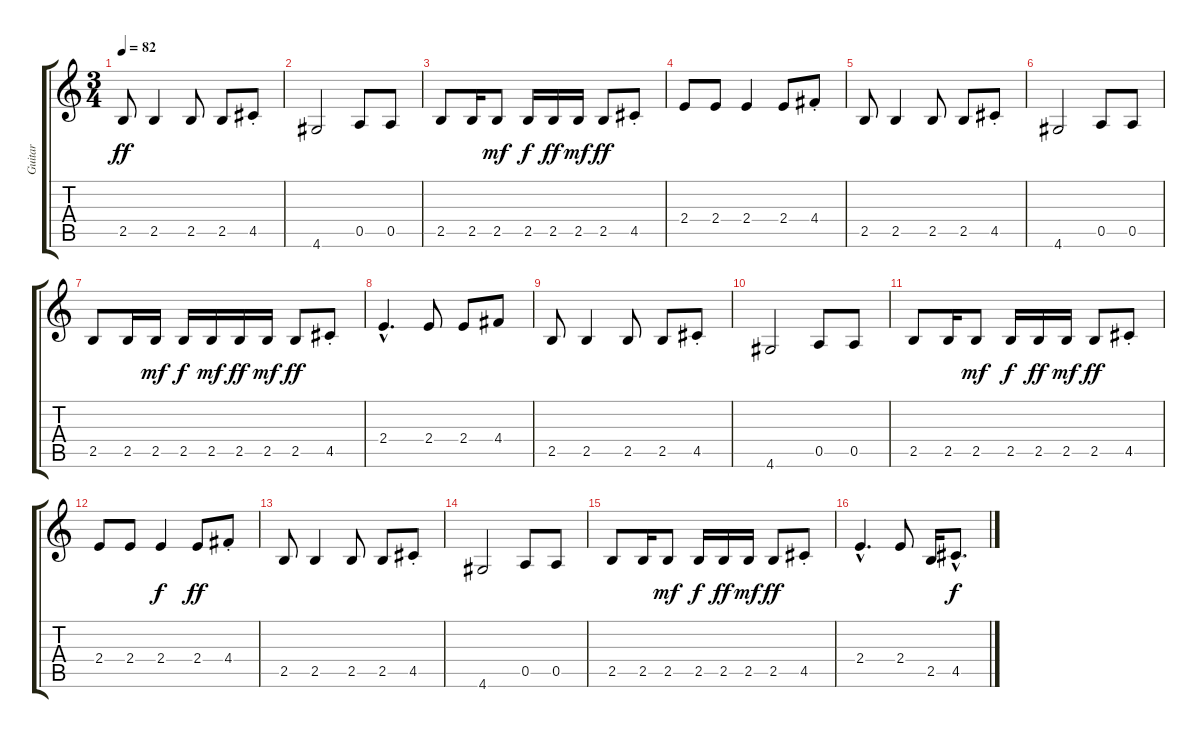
\track ("Guitar" "Guitar") {instrument acousticguitarsteel}
\staff {score tabs}
\tuning (E4 B3 G3 D3 A2 E2) {hide}
\ts (3 4)
\tempo 82
\clef g2
\ks c
2.5.8{dy ff} 2.5.4 2.5.8 2.5.8 4.5{st}.8 |
4.6.2 0.5.8 0.5.8 |
2.5.8 2.5.16 2.5.8{dy mf} 2.5.16{dy f} 2.5.16{dy ff} 2.5.16{dy mf} 2.5.8{dy ff} 4.5{st}.8 |
2.4.8 2.4.8 2.4.4 2.4.8 4.4{st}.8 |
2.5.8 2.5.4 2.5.8 2.5.8 4.5{st}.8 |
4.6.2 0.5.8 0.5.8 |
2.5.8 2.5.16 2.5.16{dy mf} 2.5.16{dy f} 2.5.16{dy mf} 2.5.16{dy ff} 2.5.16{dy mf} 2.5.8{dy ff} 4.5{st}.8 |
2.4{hac}.4{d} 2.4.8 2.4.8 4.4.8 |
2.5.8 2.5.4 2.5.8 2.5.8 4.5{st}.8 |
4.6.2 0.5.8 0.5.8 |
2.5.8 2.5.16 2.5.8{dy mf} 2.5.16{dy f} 2.5.16{dy ff} 2.5.16{dy mf} 2.5.8{dy ff} 4.5{st}.8 |
2.4.8 2.4.8 2.4.4{dy f} 2.4.8{dy ff} 4.4{st}.8 |
2.5.8 2.5.4 2.5.8 2.5.8 4.5{st}.8 |
4.6.2 0.5.8 0.5.8 |
2.5.8 2.5.16 2.5.8{dy mf} 2.5.16{dy f} 2.5.16{dy ff} 2.5.16{dy mf} 2.5.8{dy ff} 4.5{st}.8 |
2.4{hac}.4{d} 2.4.8 2.5.16 4.5{hac}.8{d dy f}
